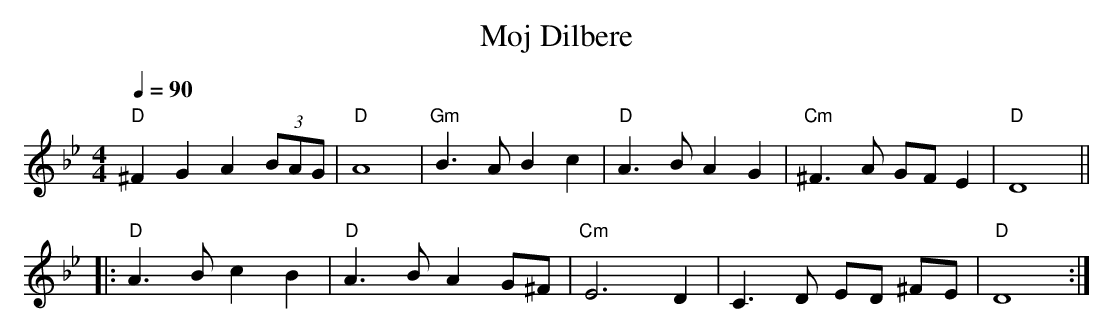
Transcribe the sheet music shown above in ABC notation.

X:1
T:Moj Dilbere
M:4/4
L:1/8
Q:1/4=90
K:DPhr
    "D" ^F2 G2 A2 (3BAG|"D"A8         |       \
    "Gm" B3  A B2   c2 |"D"A3 B A2  G2|       \
    "Cm"^F3  A GF   E2 |"D"D8        ||
  |:"D"  A3  B c2   B2 |"D"A3 B A2 G^F|"Cm"E6 \
D2|      C3  D ED  ^FE |"D"D8        :|

Another example from outside Scottish music is the six-note WHOLE-TONE
relative pitch set.  This is used in some folk music from Eastern Europe,
but is most familiar as used by French composers of the early 20th century,
who were imitating the tonal effects of Indonesian gamelan music.  Unlike
the white-note scale, it's symmetric.  There are only two whole-tone
absolute pitch sets, each taking half of the notes of the chromatic scale:
